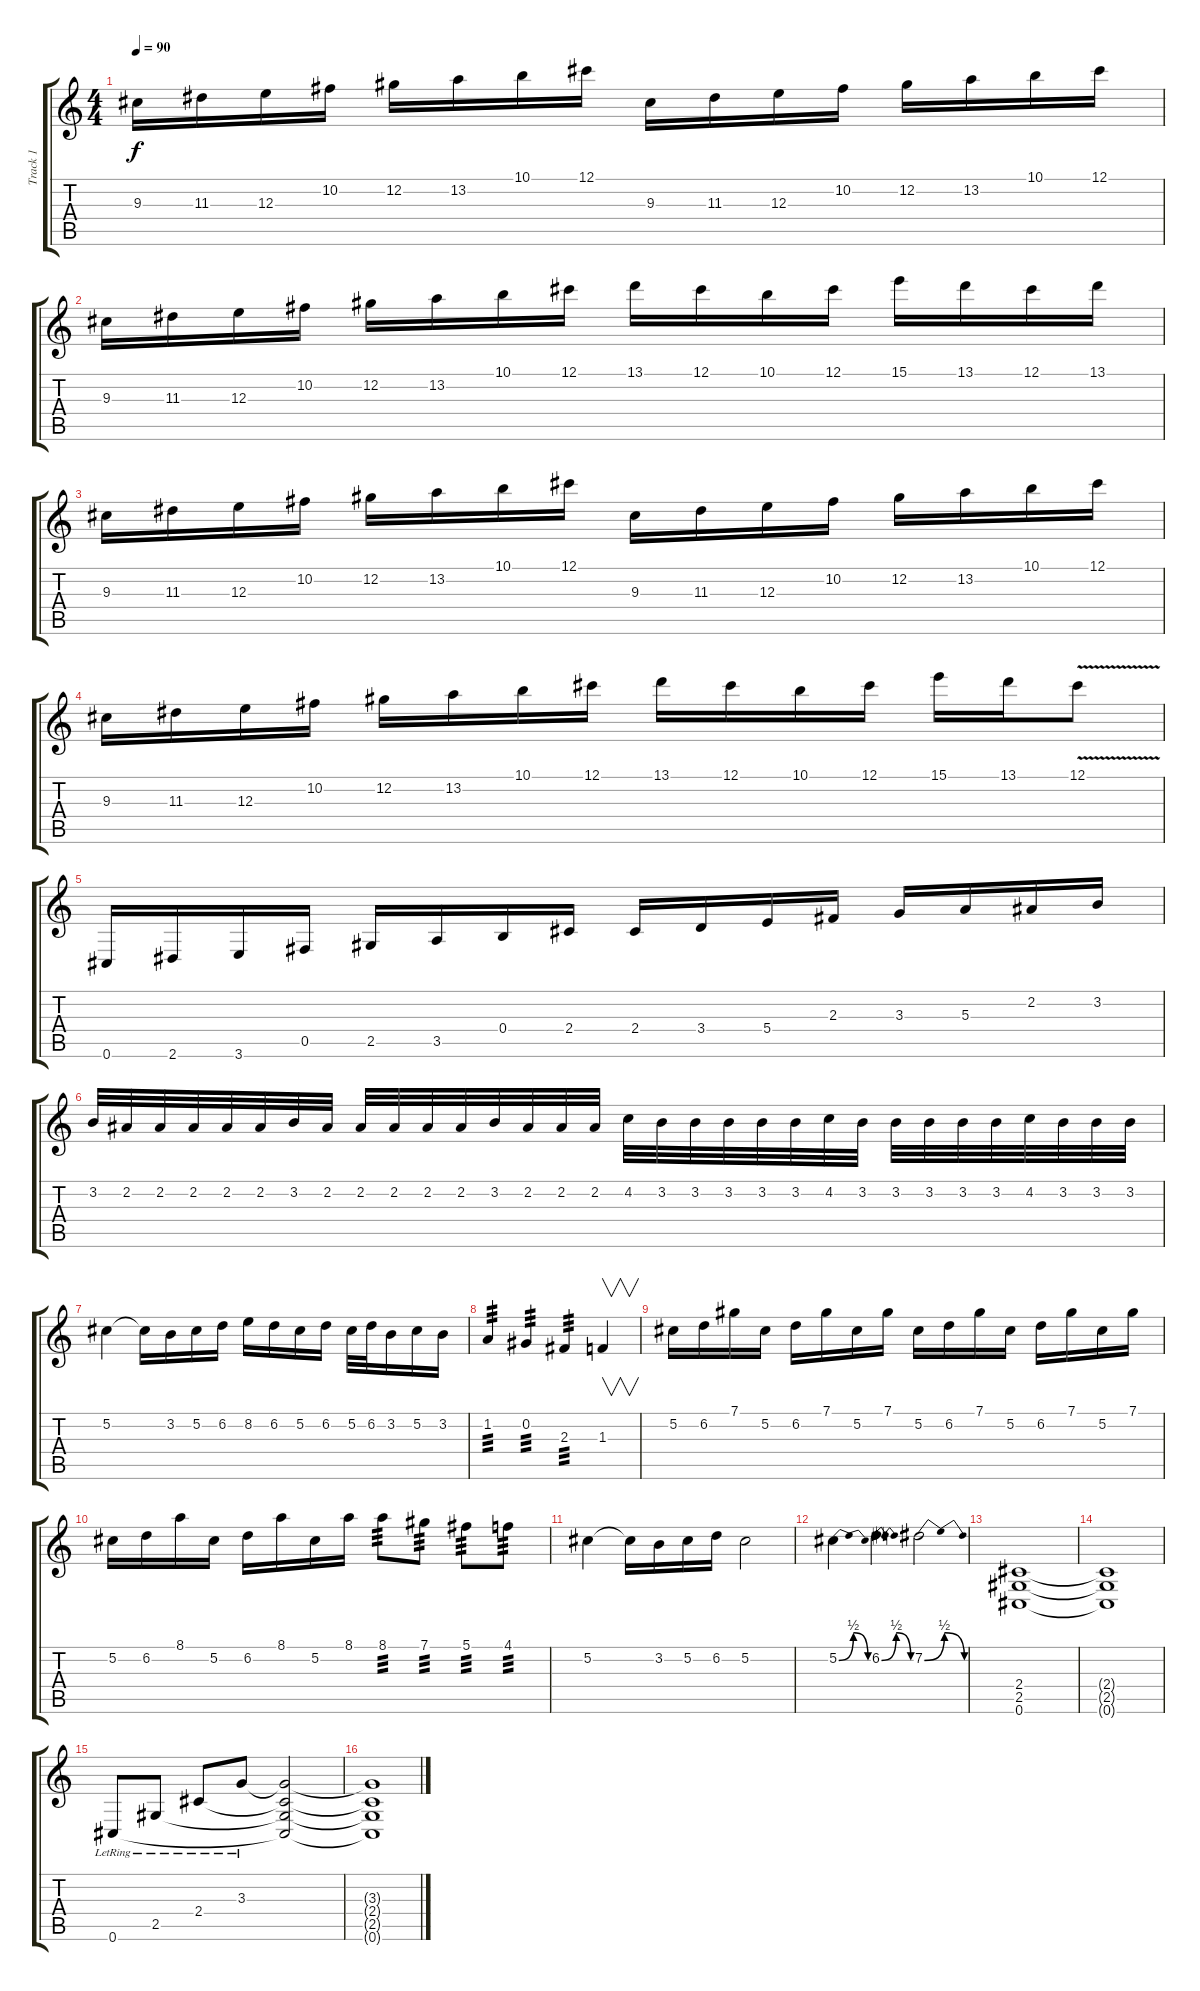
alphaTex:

\track ("Track 1" "Track 1") {instrument distortionguitar}
\staff {score tabs}
\tuning (Db4 Ab3 E3 B2 Gb2 Db2) {hide}
\ts (4 4)
\tempo 90
\clef g2
\ks c
9.3.16{dy f} 11.3.16 12.3.16 10.2.16 12.2.16 13.2.16 10.1.16 12.1.16 9.3.16 11.3.16 12.3.16 10.2.16 12.2.16 13.2.16 10.1.16 12.1.16 |
9.3.16 11.3.16 12.3.16 10.2.16 12.2.16 13.2.16 10.1.16 12.1.16 13.1.16 12.1.16 10.1.16 12.1.16 15.1.16 13.1.16 12.1.16 13.1.16 |
9.3.16 11.3.16 12.3.16 10.2.16 12.2.16 13.2.16 10.1.16 12.1.16 9.3.16 11.3.16 12.3.16 10.2.16 12.2.16 13.2.16 10.1.16 12.1.16 |
9.3.16 11.3.16 12.3.16 10.2.16 12.2.16 13.2.16 10.1.16 12.1.16 13.1.16 12.1.16 10.1.16 12.1.16 15.1.16 13.1.16 12.1{v}.8 |
0.6.16{volume 16 balance 8} 2.6.16 3.6.16 0.5.16 2.5.16 3.5.16 0.4.16 2.4.16 2.4.16 3.4.16 5.4.16 2.3.16 3.3.16 5.3.16 2.2.16 3.2.16 |
3.2.32 2.2.32 2.2.32 2.2.32 2.2.32 2.2.32 3.2.32 2.2.32 2.2.32 2.2.32 2.2.32 2.2.32 3.2.32 2.2.32 2.2.32 2.2.32 4.2.32 3.2.32 3.2.32 3.2.32 3.2.32 3.2.32 4.2.32 3.2.32 3.2.32 3.2.32 3.2.32 3.2.32 4.2.32 3.2.32 3.2.32 3.2.32 |
5.2.4 5.2{t}.16 3.2.16 5.2.16 6.2.16 8.2.16 6.2.16 5.2.16 6.2.16 5.2.32 6.2.32 3.2.16 5.2.16 3.2.16 |
1.2.4{tp 3} 0.2.4{tp 3} 2.3.4{tp 3} 1.3.4{v} |
5.2.16 6.2.16 7.1.16 5.2.16 6.2.16 7.1.16 5.2.16 7.1.16 5.2.16 6.2.16 7.1.16 5.2.16 6.2.16 7.1.16 5.2.16 7.1.16 |
5.2.16 6.2.16 8.1.16 5.2.16 6.2.16 8.1.16 5.2.16 8.1.16 8.1.8{tp 3} 7.1.8{tp 3} 5.1.8{tp 3} 4.1.8{tp 3} |
5.2.4 5.2{t}.16 3.2.16 5.2.16 6.2.16 5.2.2 |
5.2{be (bendrelease 0 0 15 2 45 2 60 0)}.4 6.2{be (bendrelease 0 0 15 2 45 2 60 0)}.4 7.2{be (bendrelease 0 0 15 2 45 2 60 0)}.2 |
(2.4 2.5 0.6).1{volume 6} |
(2.4{t} 2.5{t} 0.6{t}).1 |
0.6{lr}.8{volume 13 balance 8 instrument acousticguitarsteel} 2.5{lr}.8 2.4{lr}.8 3.3{lr}.8 (3.3{t} 2.4{t} 2.5{t} 0.6{t}).2 |
(3.3{t} 2.4{t} 2.5{t} 0.6{t}).1
